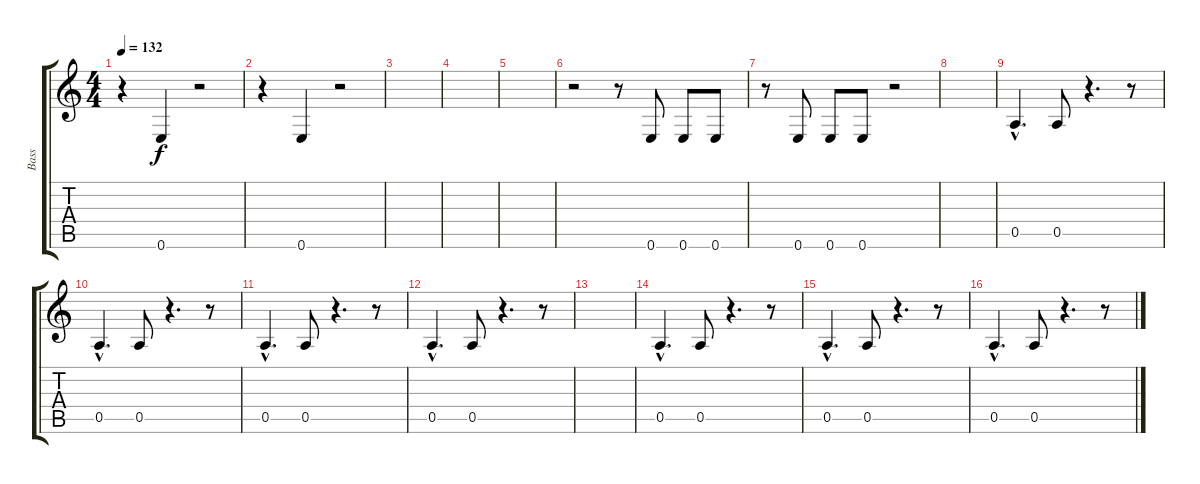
\track ("Bass" "Bass") {instrument electricbasspick}
\staff {score tabs}
\tuning (E4 B3 G3 D3 A2 E2) {hide}
\ts (4 4)
\tempo 132
\clef g2
\ks c
r.4{dy f} 0.6.4 r.2 |
r.4 0.6.4 r.2 |
|
|
|
r.2 r.8 0.6.8 0.6.8 0.6.8 |
r.8 0.6.8 0.6.8 0.6.8 r.2 |
|
0.5{hac}.4{d} 0.5.8 r.4{d} r.8 |
0.5{hac}.4{d} 0.5.8 r.4{d} r.8 |
0.5{hac}.4{d} 0.5.8 r.4{d} r.8 |
0.5{hac}.4{d} 0.5.8 r.4{d} r.8 |
|
0.5{hac}.4{d} 0.5.8 r.4{d} r.8 |
0.5{hac}.4{d} 0.5.8 r.4{d} r.8 |
0.5{hac}.4{d} 0.5.8 r.4{d} r.8
